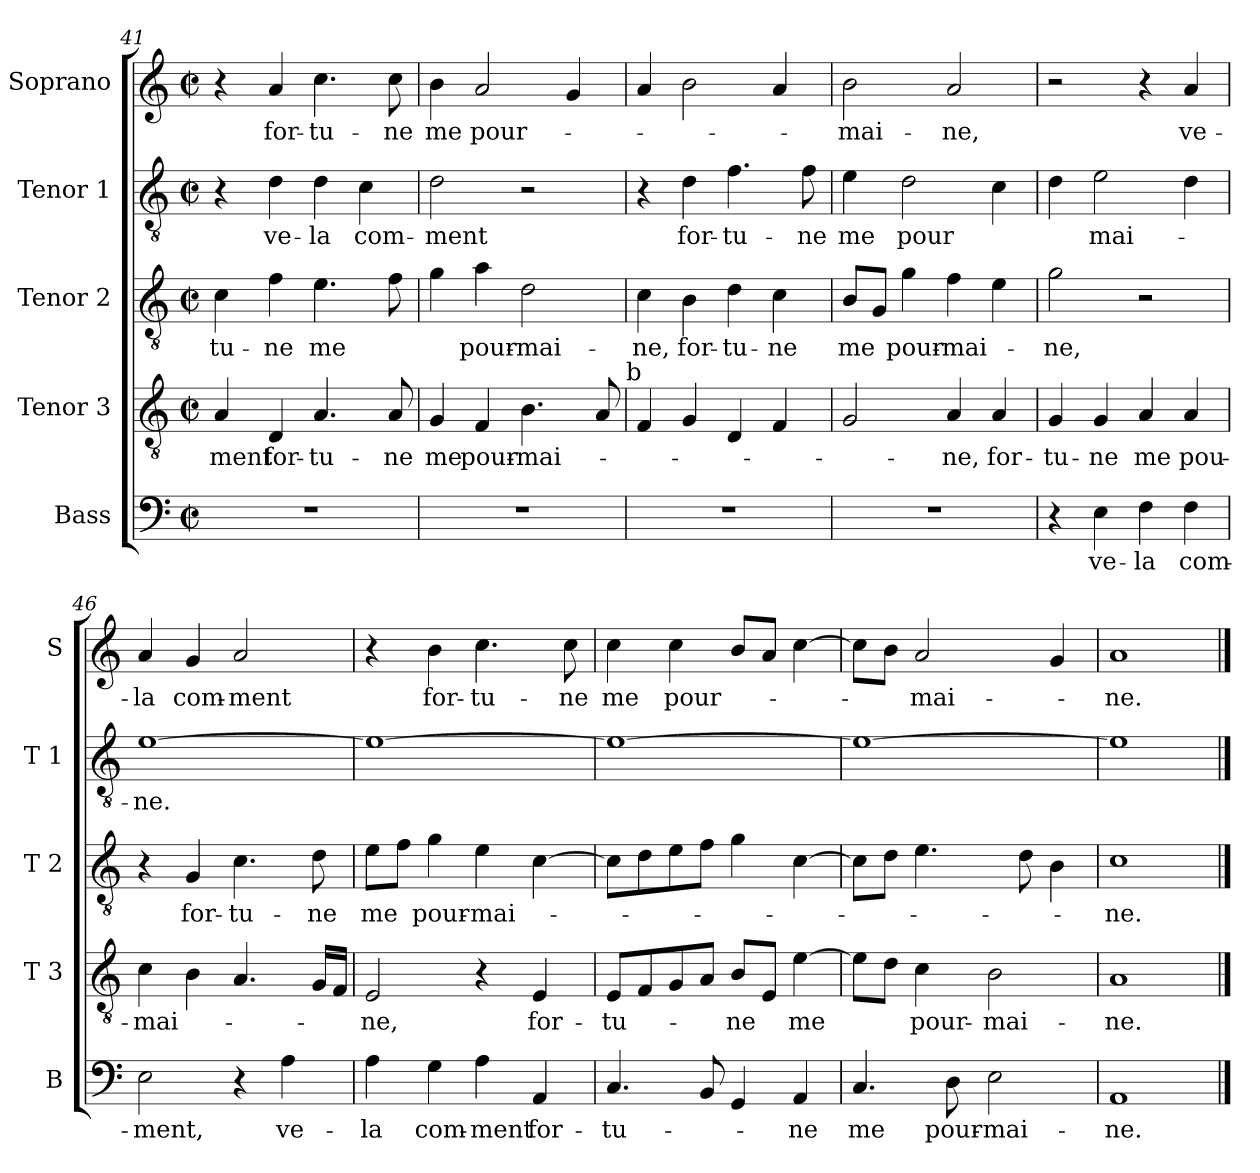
**kern	**text	**kern	**text	**kern	**text	**kern	**text	**kern	**text
*part5	*part5	*part4	*part4	*part3	*part3	*part2	*part2	*part1	*part1
*staff5	*staff5	*staff4	*staff4	*staff3	*staff3	*staff2	*staff2	*staff1	*staff1
*I"Bass	*	*I"Tenor 3	*	*I"Tenor 2	*	*I"Tenor 1	*	*I"Soprano	*
*I'B	*	*I'T 3	*	*I'T 2	*	*I'T 1	*	*I'S	*
*clefF4	*	*clefGv2	*	*clefGv2	*	*clefGv2	*	*clefG2	*
*k[]	*	*k[]	*	*k[]	*	*k[]	*	*k[]	*
*C:	*	*C:	*	*C:	*	*C:	*	*C:	*
*M2/2	*	*M2/2	*	*M2/2	*	*M2/2	*	*M2/2	*
*met(c|)	*	*met(c|)	*	*met(c|)	*	*met(c|)	*	*met(c|)	*
=41	=41	=41	=41	=41	=41	=41	=41	=41	=41
1r	.	4A/	-ment	4c\	-tu-	4r	.	4r	.
.	.	4D/	for-	4f\	-ne	4d\	ve-	4a/	for-
.	.	4.A/	-tu-	4.e\	me	4d\	-la	4.cc\	-tu-
.	.	.	.	.	.	4c\	com-	.	.
.	.	8A/	-ne	8f\	.	.	.	8cc\	-ne
!!LO:PB:g=z
=42	=42	=42	=42	=42	=42	=42	=42	=42	=42
1r	.	4G/	me	4g\	.	2d\	-ment	4b\	me
.	.	4F/	pour-	4a\	pour-	.	.	2a/	pour-
.	.	4.B\	-mai-	2d\	-mai-	2r	.	.	.
.	.	.	.	.	.	.	.	4g/	.
.	.	8A/	.	.	.	.	.	.	.
!	!	!LO:TX:a:t=b	!	!	!	!	!	!	!
=43	=43	=43	=43	=43	=43	=43	=43	=43	=43
1r	.	4F/	.	4c\	-ne,	4r	.	4a/	.
.	.	4G/	.	4B\	for-	4d\	for-	2b\	.
.	.	4D/	.	4d\	-tu-	4.f\	-tu-	.	.
.	.	4F/	.	4c\	-ne	.	.	4a/	.
.	.	.	.	.	.	8f\	-ne	.	.
=44	=44	=44	=44	=44	=44	=44	=44	=44	=44
1r	.	2G/	.	8B/L	me	4e\	me	2b\	-mai-
.	.	.	.	8G/J	.	.	.	.	.
.	.	.	.	4g\	pour-	2d\	pour	.	.
.	.	4A/	-ne,	4f\	-mai-	.	.	2a/	-ne,
.	.	4A/	for-	4e\	.	4c\	.	.	.
=45	=45	=45	=45	=45	=45	=45	=45	=45	=45
4r	.	4G/	-tu-	2g\	-ne,	4d\	.	2r	.
4E\	ve-	4G/	-ne	.	.	2e\	mai-	.	.
4F\	-la	4A/	me	2r	.	.	.	4r	.
4F\	com-	4A/	pou-	.	.	4d\	.	4a/	ve-
=46	=46	=46	=46	=46	=46	=46	=46	=46	=46
2E\	-ment,	4c\	-mai-	4r	.	[1e	-ne.	4a/	-la
.	.	4B\	.	4G/	for-	.	.	4g/	com-
4r	.	4.A/	.	4.c\	-tu-	.	.	2a/	-ment
4A\	ve-	.	.	.	.	.	.	.	.
.	.	16G/LL	.	8d\	-ne	.	.	.	.
.	.	16F/JJ	.	.	.	.	.	.	.
!!LO:LB:g=z
=47	=47	=47	=47	=47	=47	=47	=47	=47	=47
4A\	-la	2E/	-ne,	8e\L	me	1e_	.	4r	.
.	.	.	.	8f\J	.	.	.	.	.
4G\	com-	.	.	4g\	pour-	.	.	4b\	for-
4A\	-ment	4r	.	4e\	-mai-	.	.	4.cc\	-tu-
4AA/	for-	4E/	for-	[4c\	.	.	.	.	.
.	.	.	.	.	.	.	.	8cc\	-ne
=48	=48	=48	=48	=48	=48	=48	=48	=48	=48
4.C/	-tu-	8E/L	-tu-	8c\L]	.	1e_	.	4cc\	me
.	.	8F/	.	8d\	.	.	.	.	.
.	.	8G/	.	8e\	.	.	.	4cc\	pour-
8BB/	.	8A/J	.	8f\J	.	.	.	.	.
4GG/	.	8B/L	-ne	4g\	.	.	.	8b/L	.
.	.	8E/J	.	.	.	.	.	8a/J	.
4AA/	-ne	[4e\	me	[4c\	.	.	.	[4cc\	.
=49	=49	=49	=49	=49	=49	=49	=49	=49	=49
4.C/	me	8e\L]	.	8c\L]	.	1e_	.	8cc\L]	.
.	.	8d\J	.	8d\J	.	.	.	8b\J	.
.	.	4c\	pour-	4.e\	.	.	.	2a/	-mai-
8D\	pour-	.	.	.	.	.	.	.	.
2E\	-mai-	2B\	-mai-	.	.	.	.	.	.
.	.	.	.	8d\	.	.	.	.	.
.	.	.	.	4B\	.	.	.	4g/	.
=50	=50	=50	=50	=50	=50	=50	=50	=50	=50
1AA	-ne.	1A	-ne.	1c	-ne.	1e]	.	1a	-ne.
==	==	==	==	==	==	==	==	==	==
*-	*-	*-	*-	*-	*-	*-	*-	*-	*-
